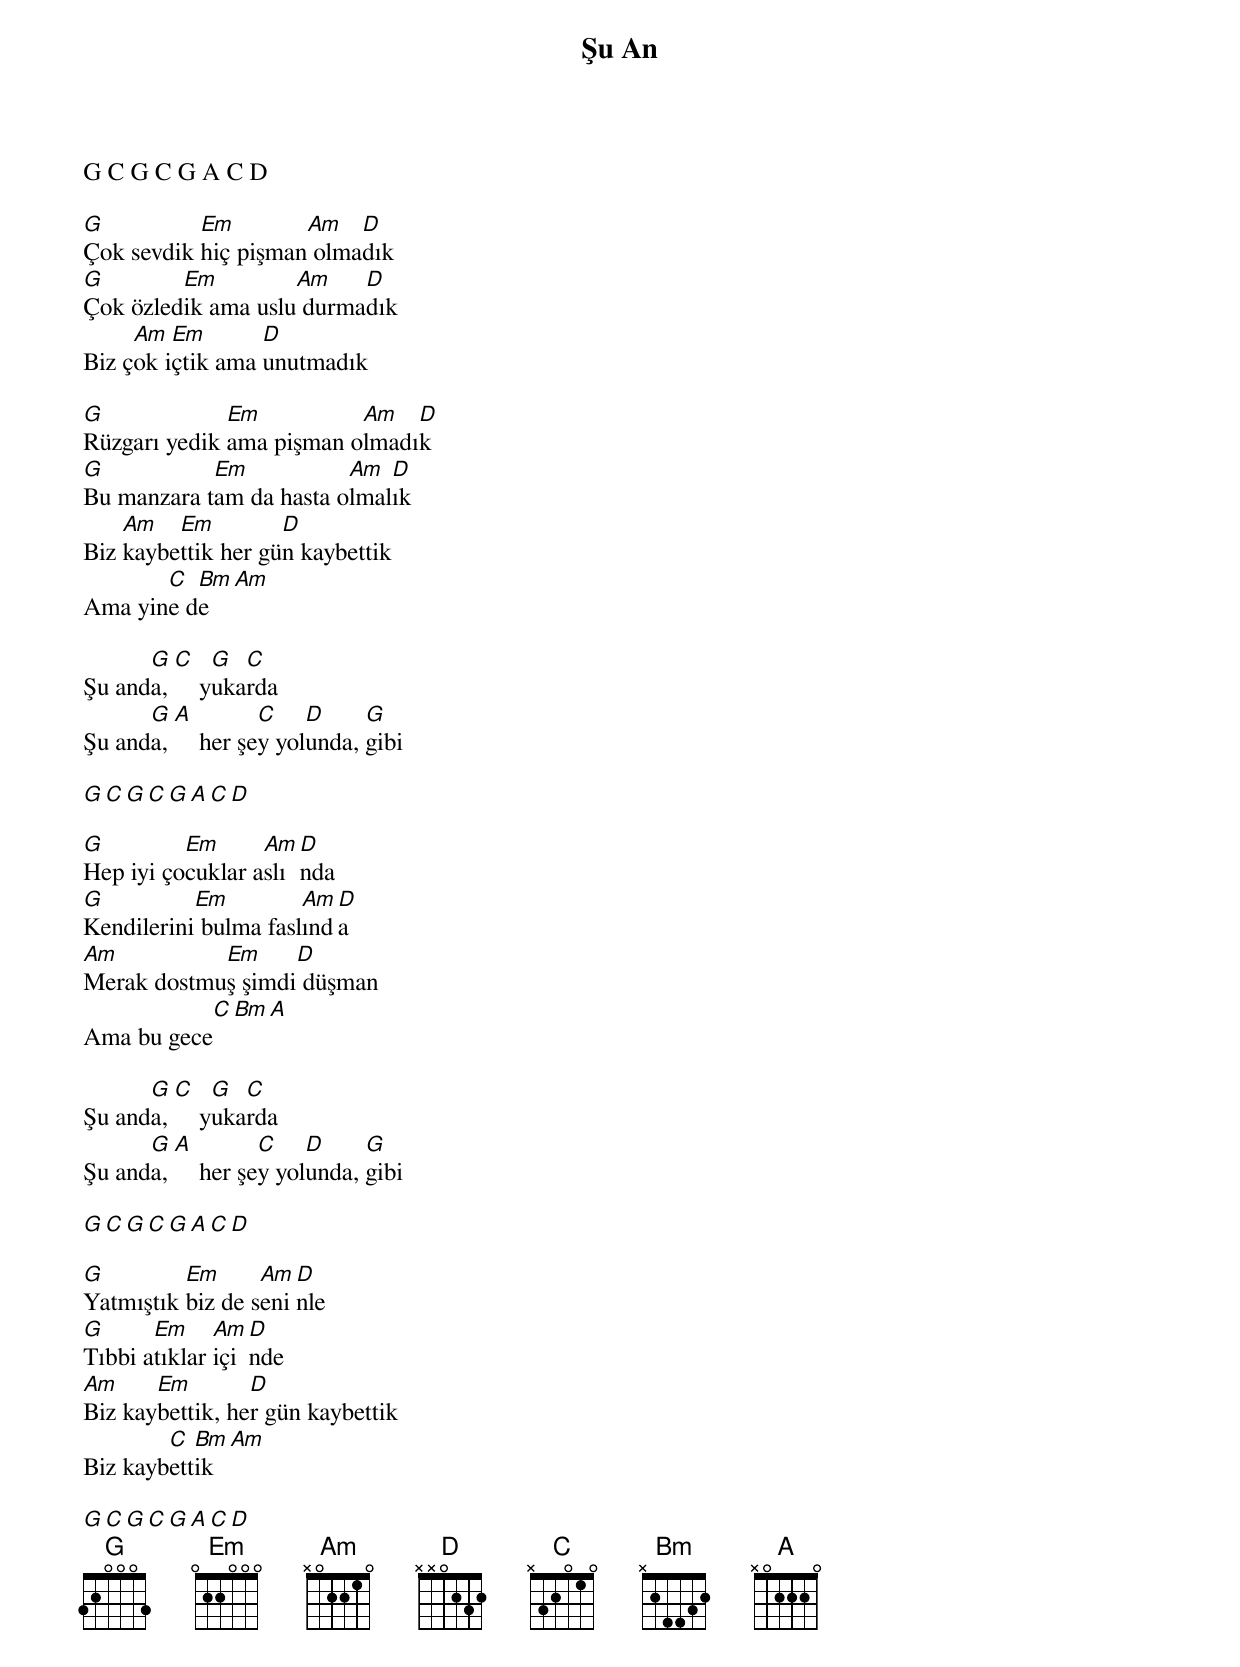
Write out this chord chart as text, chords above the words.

{title: Şu An}
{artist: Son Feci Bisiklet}

G C G C G A C D

G          Em        Am   D
Çok sevdik hiç pişman olmadık
G        Em         Am    D
Çok özledik ama uslu durmadık
     Am  Em       D
Biz çok içtik ama unutmadık

G             Em          Am   D
Rüzgarı yedik ama pişman olmadık
G           Em           Am  D
Bu manzara tam da hasta olmalık
    Am   Em         D
Biz kaybettik her gün kaybettik
       C  Bm Am
Ama yine de

      G  C    G  C
Şu anda,     yukarda
      G  A         C    D     G
Şu anda,     her şey yolunda, gibi

G C G C G A C D

G         Em      Am D
Hep iyi çocuklar aslında
G          Em         Am D
Kendilerini bulma faslında
Am          Em     D
Merak dostmuş şimdi düşman
           C  Bm A
Ama bu gece

      G  C    G  C
Şu anda,     yukarda
      G  A         C    D     G
Şu anda,     her şey yolunda, gibi

G C G C G A C D

G         Em      Am D
Yatmıştık biz de seninle
G      Em     Am D
Tıbbi atıklar içinde
Am     Em        D
Biz kaybettik, her gün kaybettik
        C  Bm  Am
Biz kaybettik

G C G C G A C D
